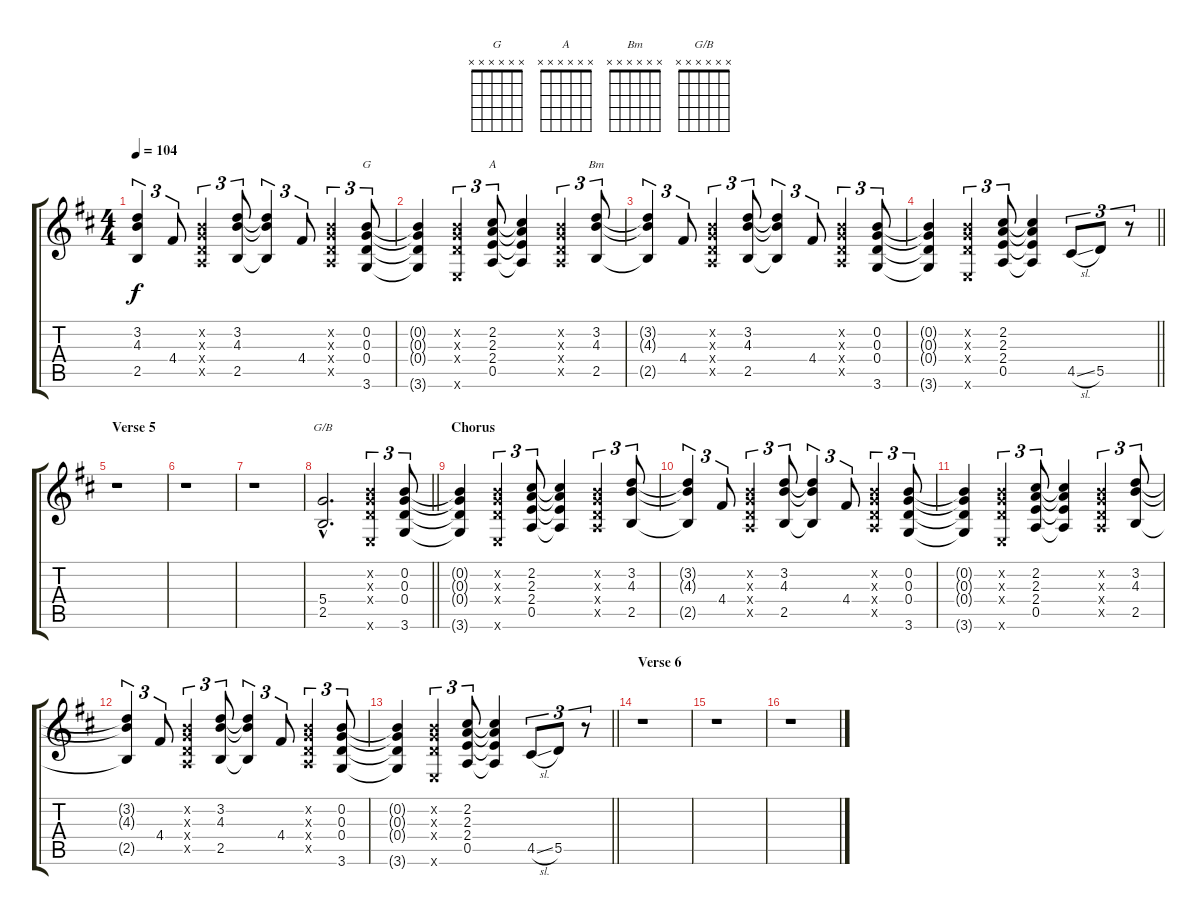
\track "" {instrument acousticguitarsteel}
\staff {score tabs}
\tuning (E4 B3 G3 D3 A2 E2) {hide}
\chord ("G" x x x x x x)
\chord ("A" x x x x x x)
\chord ("Bm" x x x x x x)
\chord ("G/B" x x x x x x)
\ts (4 4)
\tempo 104
\clef g2
\ks d
(3.2{t} 4.3{t} 2.5{t}).4{tu (3 2) dy f} 4.4.8{tu (3 2)} (0.2{x} 0.3{x} 0.4{x} 0.5{x}).4{tu (3 2)} (3.2 4.3 2.5).8{tu (3 2)} (3.2{t} 4.3{t} 2.5{t}).4{tu (3 2)} 4.4.8{tu (3 2)} (0.2{x} 0.3{x} 0.4{x} 0.5{x}).4{tu (3 2)} (0.2 0.3 0.4 3.6).8{tu (3 2) ch "G"} |
(0.2{t} 0.3{t} 0.4{t} 3.6{t}).4 (0.2{x} 0.3{x} 0.4{x} 0.6{x}).4{tu (3 2)} (2.2 2.3 2.4 0.5).8{tu (3 2) ch "A"} (2.2{t} 2.3{t} 2.4{t} 0.5{t}).4 (0.2{x} 0.3{x} 0.4{x} 0.5{x}).4{tu (3 2)} (3.2 4.3 2.5).8{tu (3 2) ch "Bm"} |
(3.2{t} 4.3{t} 2.5{t}).4{tu (3 2)} 4.4.8{tu (3 2)} (0.2{x} 0.3{x} 0.4{x} 0.5{x}).4{tu (3 2)} (3.2 4.3 2.5).8{tu (3 2)} (3.2{t} 4.3{t} 2.5{t}).4{tu (3 2)} 4.4.8{tu (3 2)} (0.2{x} 0.3{x} 0.4{x} 0.5{x}).4{tu (3 2)} (0.2 0.3 0.4 3.6).8{tu (3 2)} |
\barLineRight lightlight
(0.2{t} 0.3{t} 0.4{t} 3.6{t}).4 (0.2{x} 0.3{x} 0.4{x} 0.6{x}).4{tu (3 2)} (2.2 2.3 2.4 0.5).8{tu (3 2)} (2.2{t} 2.3{t} 2.4{t} 0.5{t}).4 4.5{sl}.8{tu (3 2)} 5.5.8{tu (3 2)} r.8{tu (3 2)} |
\section ("" "Verse 5")
r.1 |
r.1 |
r.1 |
\barLineRight lightlight
(5.4{hac} 2.5{hac}).2{d ch "G/B"} (0.2{x} 0.3{x} 0.4{x} 0.6{x}).4{tu (3 2)} (0.2 0.3 0.4 3.6).8{tu (3 2)} |
\section ("" "Chorus")
(0.2{t} 0.3{t} 0.4{t} 3.6{t}).4 (0.2{x} 0.3{x} 0.4{x} 0.6{x}).4{tu (3 2)} (2.2 2.3 2.4 0.5).8{tu (3 2)} (2.2{t} 2.3{t} 2.4{t} 0.5{t}).4 (0.2{x} 0.3{x} 0.4{x} 0.5{x}).4{tu (3 2)} (3.2 4.3 2.5).8{tu (3 2)} |
(3.2{t} 4.3{t} 2.5{t}).4{tu (3 2)} 4.4.8{tu (3 2)} (0.2{x} 0.3{x} 0.4{x} 0.5{x}).4{tu (3 2)} (3.2 4.3 2.5).8{tu (3 2)} (3.2{t} 4.3{t} 2.5{t}).4{tu (3 2)} 4.4.8{tu (3 2)} (0.2{x} 0.3{x} 0.4{x} 0.5{x}).4{tu (3 2)} (0.2 0.3 0.4 3.6).8{tu (3 2)} |
(0.2{t} 0.3{t} 0.4{t} 3.6{t}).4 (0.2{x} 0.3{x} 0.4{x} 0.6{x}).4{tu (3 2)} (2.2 2.3 2.4 0.5).8{tu (3 2)} (2.2{t} 2.3{t} 2.4{t} 0.5{t}).4 (0.2{x} 0.3{x} 0.4{x} 0.5{x}).4{tu (3 2)} (3.2 4.3 2.5).8{tu (3 2)} |
(3.2{t} 4.3{t} 2.5{t}).4{tu (3 2)} 4.4.8{tu (3 2)} (0.2{x} 0.3{x} 0.4{x} 0.5{x}).4{tu (3 2)} (3.2 4.3 2.5).8{tu (3 2)} (3.2{t} 4.3{t} 2.5{t}).4{tu (3 2)} 4.4.8{tu (3 2)} (0.2{x} 0.3{x} 0.4{x} 0.5{x}).4{tu (3 2)} (0.2 0.3 0.4 3.6).8{tu (3 2)} |
\barLineRight lightlight
(0.2{t} 0.3{t} 0.4{t} 3.6{t}).4 (0.2{x} 0.3{x} 0.4{x} 0.6{x}).4{tu (3 2)} (2.2 2.3 2.4 0.5).8{tu (3 2)} (2.2{t} 2.3{t} 2.4{t} 0.5{t}).4 4.5{sl}.8{tu (3 2)} 5.5.8{tu (3 2)} r.8{tu (3 2)} |
\section ("" "Verse 6")
r.1 |
r.1 |
r.1
